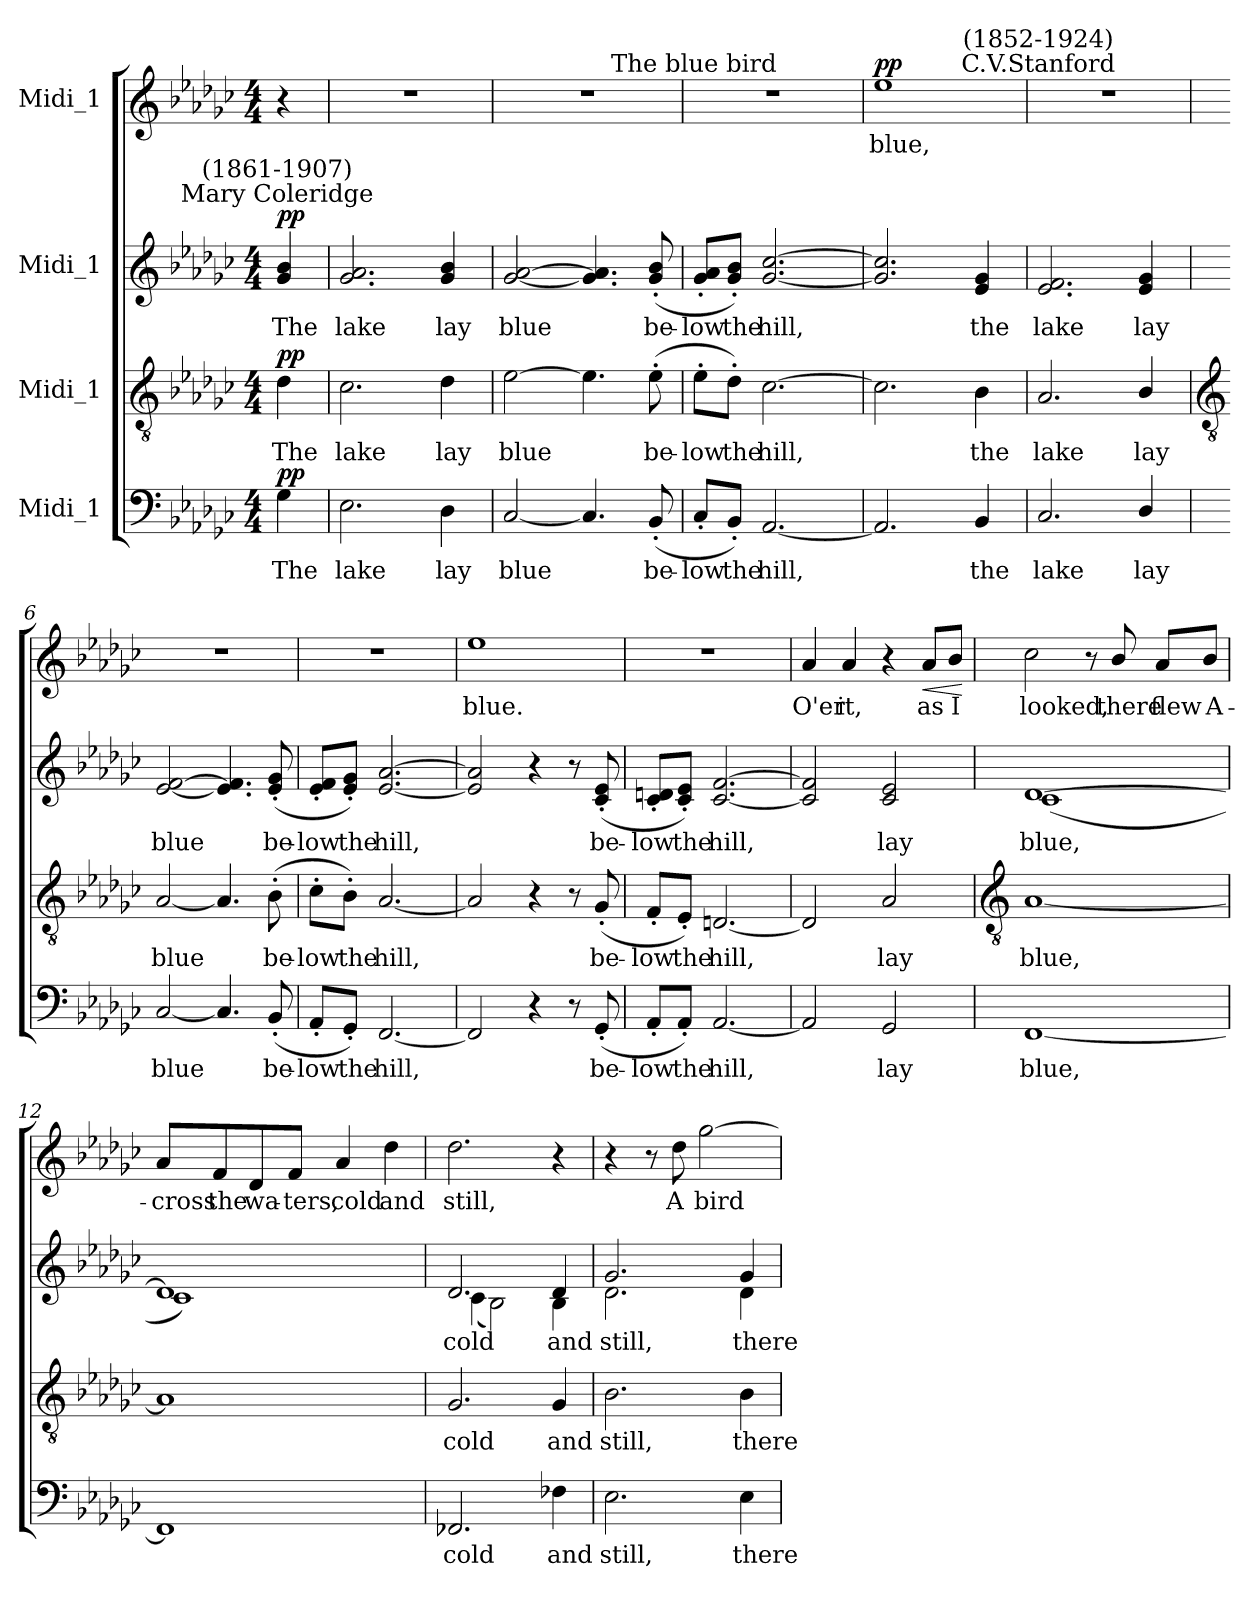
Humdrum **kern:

**kern	**text	**dynam	**kern	**text	**dynam	**kern	**text	**dynam	**kern	**text	**dynam
*part4	*part4	*part4	*part3	*part3	*part3	*part2	*part2	*part2	*part1	*part1	*part1
*staff4	*staff4	*staff4	*staff3	*staff3	*staff3	*staff2	*staff2	*staff2	*staff1	*staff1	*staff1
*I"Midi_1	*	*	*I"Midi_1	*	*	*I"Midi_1	*	*	*I"Midi_1	*	*
*clefF4	*	*	*clefGv2	*	*	*clefG2	*	*	*clefG2	*	*
*k[b-e-a-d-g-c-]	*	*	*k[b-e-a-d-g-c-]	*	*	*k[b-e-a-d-g-c-]	*	*	*k[b-e-a-d-g-c-]	*	*
*G-:	*	*	*G-:	*	*	*G-:	*	*	*G-:	*	*
*M4/4	*	*	*M4/4	*	*	*M4/4	*	*	*M4/4	*	*
=	=	=	=	=	=	=	=	=	=	=	=
!	!	!	!	!	!	!LO:TX:a:cj:t=Mary Coleridge	!	!	!	!	!
!	!	!	!	!	!	!LO:TX:a:cj:t=(1861-1907)	!	!	!	!	!
!	!LO:LY:b	!LO:DY:a	!	!LO:LY:b	!LO:DY:a	!	!LO:LY:b	!LO:DY:a	!	!	!
4G-	The	pp	4d-	The	pp	4g- 4b-	The	pp	4r	.	.
=1	=1	=1	=1	=1	=1	=1	=1	=1	=1	=1	=1
!	!LO:LY:b	!	!	!LO:LY:b	!	!	!LO:LY:b	!	!	!	!
2.E-	lake	.	2.c-	lake	.	2.g- 2.a-	lake	.	1r	.	.
!	!LO:LY:b	!	!	!LO:LY:b	!	!	!LO:LY:b	!	!	!	!
4D-	lay	.	4d-	lay	.	4g- 4b-	lay	.	.	.	.
=2	=2	=2	=2	=2	=2	=2	=2	=2	=2	=2	=2
!	!LO:LY:b	!	!	!LO:LY:b	!	!	!LO:LY:b	!	!	!	!
[2C-	blue	.	[2e-	blue	.	[2g- [2a-	blue	.	1r	.	.
4.C-]	.	.	4.e-]	.	.	4.g-] 4.a-]	.	.	.	.	.
!	!LO:LY:b	!	!	!LO:LY:b	!	!	!LO:LY:b	!	!	!	!
(<8BB-'	be-	.	(>8e-'	be-	.	(<8g-' 8b-'	be-	.	.	.	.
=3	=3	=3	=3	=3	=3	=3	=3	=3	=3	=3	=3
!	!	!	!	!	!	!	!	!	!LO:TX:a:cj:t=The blue bird	!	!
!	!LO:LY:b	!	!	!LO:LY:b	!	!	!LO:LY:b	!	!	!	!
8C-'L	-low	.	8e-'L	-low	.	8g-' 8a-'L	-low	.	1r	.	.
!	!LO:LY:b	!	!	!LO:LY:b	!	!	!LO:LY:b	!	!	!	!
8BB-'J)	the	.	8d-'J)	the	.	8g-' 8b-'J)	the	.	.	.	.
!	!LO:LY:b	!	!	!LO:LY:b	!	!	!LO:LY:b	!	!	!	!
[2.AA-	hill,	.	[2.c-	hill,	.	[2.g- [2.cc-	hill,	.	.	.	.
=4	=4	=4	=4	=4	=4	=4	=4	=4	=4	=4	=4
!	!	!	!	!	!	!	!	!	!	!LO:LY:b	!LO:DY:a
2.AA-]	.	.	2.c-]	.	.	2.g-] 2.cc-]	.	.	1ee-	blue,	pp
!	!LO:LY:b	!	!	!LO:LY:b	!	!	!LO:LY:b	!	!	!	!
4BB-	the	.	4B-	the	.	4e- 4g-	the	.	.	.	.
=5	=5	=5	=5	=5	=5	=5	=5	=5	=5	=5	=5
!	!	!	!	!	!	!	!	!	!LO:TX:a:cj:t=C.V.Stanford	!	!
!	!	!	!	!	!	!	!	!	!LO:TX:a:cj:t=(1852-1924)	!	!
!	!LO:LY:b	!	!	!LO:LY:b	!	!	!LO:LY:b	!	!	!	!
2.C-	lake	.	2.A-	lake	.	2.e- 2.f	lake	.	1r	.	.
!	!LO:LY:b	!	!	!LO:LY:b	!	!	!LO:LY:b	!	!	!	!
4D-/	lay	.	4B-/	lay	.	4e- 4g-	lay	.	.	.	.
!!LO:LB:g=z
=6	=6	=6	=6	=6	=6	=6	=6	=6	=6	=6	=6
*	*	*	*clefGv2	*	*	*	*	*	*	*	*
!	!LO:LY:b	!	!	!LO:LY:b	!	!	!LO:LY:b	!	!	!	!
[2C-	blue	.	[2A-	blue	.	[2e- [2f	blue	.	1r	.	.
4.C-]	.	.	4.A-]	.	.	4.e-] 4.f]	.	.	.	.	.
!	!LO:LY:b	!	!	!LO:LY:b	!	!	!LO:LY:b	!	!	!	!
(<8BB-'	be-	.	(>8B-'	be-	.	(<8e-' 8g-'	be-	.	.	.	.
=7	=7	=7	=7	=7	=7	=7	=7	=7	=7	=7	=7
!	!LO:LY:b	!	!	!LO:LY:b	!	!	!LO:LY:b	!	!	!	!
8AA-'L	-low	.	8c-'L	-low	.	8e-' 8f'L	-low	.	1r	.	.
!	!LO:LY:b	!	!	!LO:LY:b	!	!	!LO:LY:b	!	!	!	!
8GG-'J)	the	.	8B-'J)	the	.	8e-' 8g-'J)	the	.	.	.	.
!	!LO:LY:b	!	!	!LO:LY:b	!	!	!LO:LY:b	!	!	!	!
[2.FF	hill,	.	[2.A-	hill,	.	[2.e- [2.a-	hill,	.	.	.	.
=8	=8	=8	=8	=8	=8	=8	=8	=8	=8	=8	=8
!	!	!	!	!	!	!	!	!	!	!LO:LY:b	!
2FF]	.	.	2A-]	.	.	2e-] 2a-]	.	.	1ee-	blue.	.
4r	.	.	4r	.	.	4r	.	.	.	.	.
8r	.	.	8r	.	.	8r	.	.	.	.	.
!	!LO:LY:b	!	!	!LO:LY:b	!	!	!LO:LY:b	!	!	!	!
(<8GG-'	be-	.	(<8G-'	be-	.	(<8c-' 8e-'	be-	.	.	.	.
=9	=9	=9	=9	=9	=9	=9	=9	=9	=9	=9	=9
!	!LO:LY:b	!	!	!LO:LY:b	!	!	!LO:LY:b	!	!	!	!
8AA-'L	-low	.	8F'L	-low	.	8c-' 8dn'L	-low	.	1r	.	.
!	!LO:LY:b	!	!	!LO:LY:b	!	!	!LO:LY:b	!	!	!	!
8AA-'J)	the	.	8E-'J)	the	.	8c-' 8e-'J)	the	.	.	.	.
!	!LO:LY:b	!	!	!LO:LY:b	!	!	!LO:LY:b	!	!	!	!
[2.AA-	hill,	.	[2.Dn	hill,	.	[2.c- [2.f	hill,	.	.	.	.
=10	=10	=10	=10	=10	=10	=10	=10	=10	=10	=10	=10
!	!	!	!	!	!	!	!	!	!	!LO:LY:b	!
2AA-]	.	.	2D]	.	.	2c-] 2f]	.	.	4a-	O'er	.
!	!	!	!	!	!	!	!	!	!	!LO:LY:b	!
.	.	.	.	.	.	.	.	.	4a-	it,	.
!	!LO:LY:b	!	!	!LO:LY:b	!	!	!LO:LY:b	!	!	!	!
2GG-	lay	.	2A-	lay	.	2c- 2e-	lay	.	4r	.	.
!	!	!	!	!	!	!	!	!	!	!LO:LY:b	!LO:HP:b
.	.	.	.	.	.	.	.	.	8a-L	as	<
!	!	!	!	!	!	!	!	!	!	!LO:LY:b	!
.	.	.	.	.	.	.	.	.	8b-J	I	.
.	.	.	.	.	.	.	.	.	.	.	[
!!LO:LB:g=z
=11	=11	=11	=11	=11	=11	=11	=11	=11	=11	=11	=11
*	*	*	*clefGv2	*	*	*	*	*	*	*	*
!	!	!	!	!	!	!LO:TX:b:t=( )	!	!	!	!	!
!	!LO:LY:b	!	!	!LO:LY:b	!	!	!LO:LY:b	!	!	!LO:LY:b	!
*	*	*	*	*	*	*^	*	*	*	*	*
[1FF	blue,	.	[1A-	blue,	.	[1d-/	(<1c-\	blue,	.	2cc-	looked,	.
.	.	.	.	.	.	.	.	.	.	8r	.	.
!	!	!	!	!	!	!	!	!	!	!	!LO:LY:b	!
.	.	.	.	.	.	.	.	.	.	8b-/	there	.
!	!	!	!	!	!	!	!	!	!	!	!LO:LY:b	!
.	.	.	.	.	.	.	.	.	.	8a-/L	flew	.
!	!	!	!	!	!	!	!	!	!	!	!LO:LY:b	!
.	.	.	.	.	.	.	.	.	.	8b-J	A-	.
=12	=12	=12	=12	=12	=12	=12	=12	=12	=12	=12	=12	=12
!	!	!	!	!	!	!	!	!	!	!	!LO:LY:b	!
1FF]	.	.	1A-]	.	.	1d-/]	1c-\)	.	.	8a-L	-cross	.
!	!	!	!	!	!	!	!	!	!	!	!LO:LY:b	!
.	.	.	.	.	.	.	.	.	.	8f	the	.
!	!	!	!	!	!	!	!	!	!	!	!LO:LY:b	!
.	.	.	.	.	.	.	.	.	.	8d-	wa-	.
!	!	!	!	!	!	!	!	!	!	!	!LO:LY:b	!
.	.	.	.	.	.	.	.	.	.	8fJ	-ters,	.
!	!	!	!	!	!	!	!	!	!	!	!LO:LY:b	!
.	.	.	.	.	.	.	.	.	.	4a-	cold	.
!	!	!	!	!	!	!	!	!	!	!	!LO:LY:b	!
.	.	.	.	.	.	.	.	.	.	4dd-	and	.
=13	=13	=13	=13	=13	=13	=13	=13	=13	=13	=13	=13	=13
!	!LO:LY:b	!	!	!LO:LY:b	!	!	!	!LO:LY:b	!	!	!LO:LY:b	!
2.FF-X	cold	.	2.G-	cold	.	2.d-/	(<4c-\	cold	.	2.dd-	still,	.
.	.	.	.	.	.	.	2B-\)	.	.	.	.	.
!	!LO:LY:b	!	!	!LO:LY:b	!	!	!	!LO:LY:b	!	!	!	!
4F-X	and	.	4G-	and	.	4d-/	4B-\	and	.	4r	.	.
=14	=14	=14	=14	=14	=14	=14	=14	=14	=14	=14	=14	=14
!	!LO:LY:b	!	!	!LO:LY:b	!	!	!	!LO:LY:b	!	!	!	!
2.E-	still,	.	2.B-	still,	.	2.g-/	2.d-\	still,	.	4r	.	.
.	.	.	.	.	.	.	.	.	.	8r	.	.
!	!	!	!	!	!	!	!	!	!	!	!LO:LY:b	!
.	.	.	.	.	.	.	.	.	.	8dd-	A	.
!	!	!	!	!	!	!	!	!	!	!	!LO:LY:b	!
.	.	.	.	.	.	.	.	.	.	[2gg-	bird	.
!	!LO:LY:b	!	!	!LO:LY:b	!	!	!	!LO:LY:b	!	!	!	!
4E-	there	.	4B-	there	.	4g-/	4d-\	there	.	.	.	.
*	*	*	*	*	*	*v	*v	*	*	*	*	*
=	=	=	=	=	=	=	=	=	=	=	=
*-	*-	*-	*-	*-	*-	*-	*-	*-	*-	*-	*-
